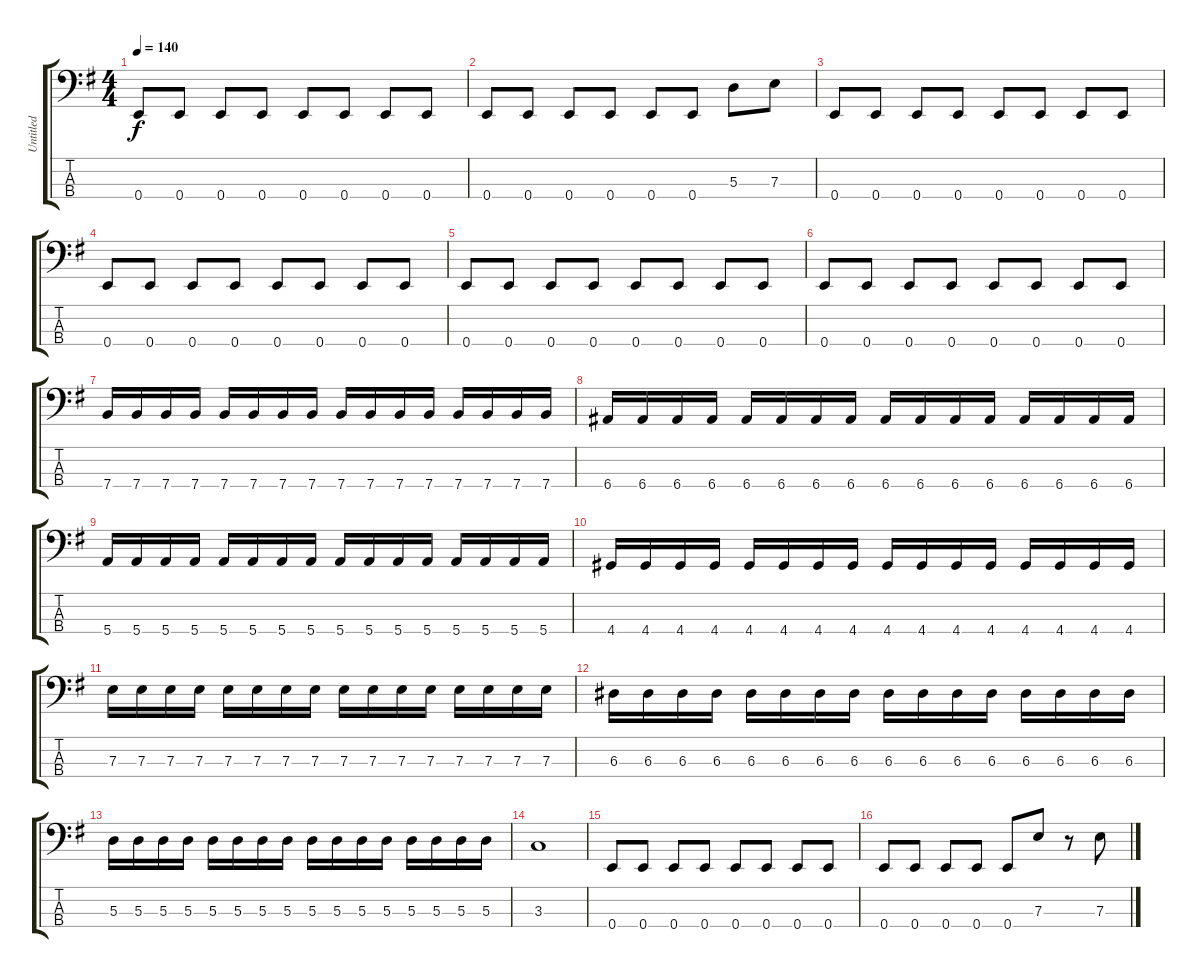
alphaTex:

\track ("Untitled" "Untitled") {instrument electricbassfinger}
\staff {score tabs}
\tuning (G2 D2 A1 E1) {hide}
\ts (4 4)
\tempo 140
\clef f4
\ks g
0.4.8{dy f} 0.4.8 0.4.8 0.4.8 0.4.8 0.4.8 0.4.8 0.4.8 |
0.4.8 0.4.8 0.4.8 0.4.8 0.4.8 0.4.8 5.3.8 7.3.8 |
0.4.8 0.4.8 0.4.8 0.4.8 0.4.8 0.4.8 0.4.8 0.4.8 |
0.4.8 0.4.8 0.4.8 0.4.8 0.4.8 0.4.8 0.4.8 0.4.8 |
0.4.8 0.4.8 0.4.8 0.4.8 0.4.8 0.4.8 0.4.8 0.4.8 |
0.4.8 0.4.8 0.4.8 0.4.8 0.4.8 0.4.8 0.4.8 0.4.8 |
7.4.16 7.4.16 7.4.16 7.4.16 7.4.16 7.4.16 7.4.16 7.4.16 7.4.16 7.4.16 7.4.16 7.4.16 7.4.16 7.4.16 7.4.16 7.4.16 |
6.4.16 6.4.16 6.4.16 6.4.16 6.4.16 6.4.16 6.4.16 6.4.16 6.4.16 6.4.16 6.4.16 6.4.16 6.4.16 6.4.16 6.4.16 6.4.16 |
5.4.16 5.4.16 5.4.16 5.4.16 5.4.16 5.4.16 5.4.16 5.4.16 5.4.16 5.4.16 5.4.16 5.4.16 5.4.16 5.4.16 5.4.16 5.4.16 |
4.4.16 4.4.16 4.4.16 4.4.16 4.4.16 4.4.16 4.4.16 4.4.16 4.4.16 4.4.16 4.4.16 4.4.16 4.4.16 4.4.16 4.4.16 4.4.16 |
7.3.16 7.3.16 7.3.16 7.3.16 7.3.16 7.3.16 7.3.16 7.3.16 7.3.16 7.3.16 7.3.16 7.3.16 7.3.16 7.3.16 7.3.16 7.3.16 |
6.3.16 6.3.16 6.3.16 6.3.16 6.3.16 6.3.16 6.3.16 6.3.16 6.3.16 6.3.16 6.3.16 6.3.16 6.3.16 6.3.16 6.3.16 6.3.16 |
5.3.16 5.3.16 5.3.16 5.3.16 5.3.16 5.3.16 5.3.16 5.3.16 5.3.16 5.3.16 5.3.16 5.3.16 5.3.16 5.3.16 5.3.16 5.3.16 |
3.3.1 |
0.4.8 0.4.8 0.4.8 0.4.8 0.4.8 0.4.8 0.4.8 0.4.8 |
0.4.8 0.4.8 0.4.8 0.4.8 0.4.8 7.3.8 r.8 7.3.8
